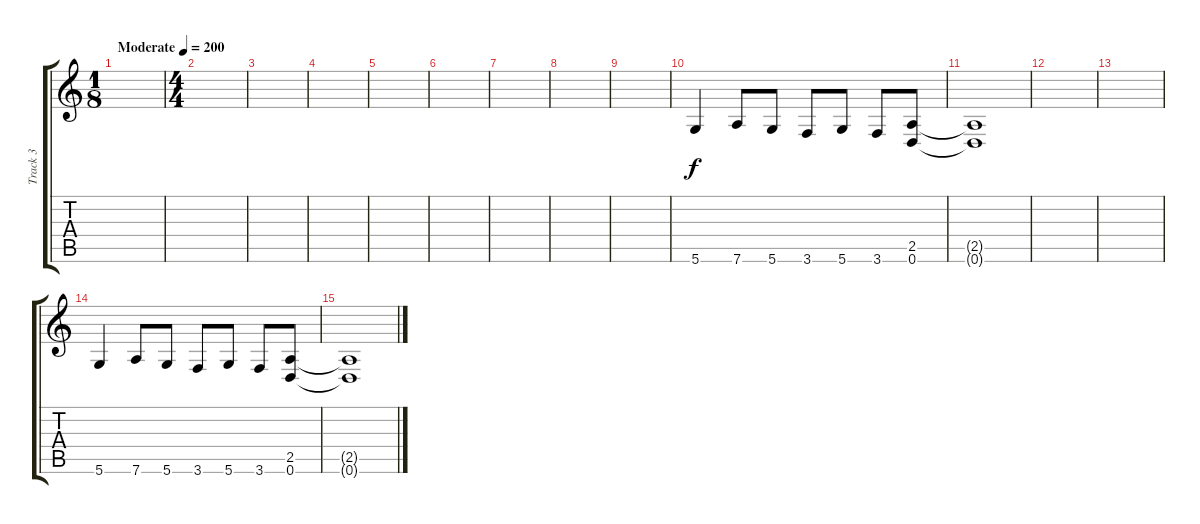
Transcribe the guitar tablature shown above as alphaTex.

\track ("Track 3" "Track 3") {instrument distortionguitar}
\staff {score tabs}
\tuning (D4 A3 F3 C3 G2 D2) {hide}
\ts (1 8)
\tempo (200 "Moderate")
\clef g2
\ks c
|
\ts (4 4)
|
|
|
|
|
|
|
|
5.6.4 7.6.8 5.6.8 3.6.8 5.6.8 3.6.8 (2.5 0.6).8 |
(2.5{t} 0.6{t}).1 |
|
|
5.6.4 7.6.8 5.6.8 3.6.8 5.6.8 3.6.8 (2.5 0.6).8 |
(2.5{t} 0.6{t}).1
